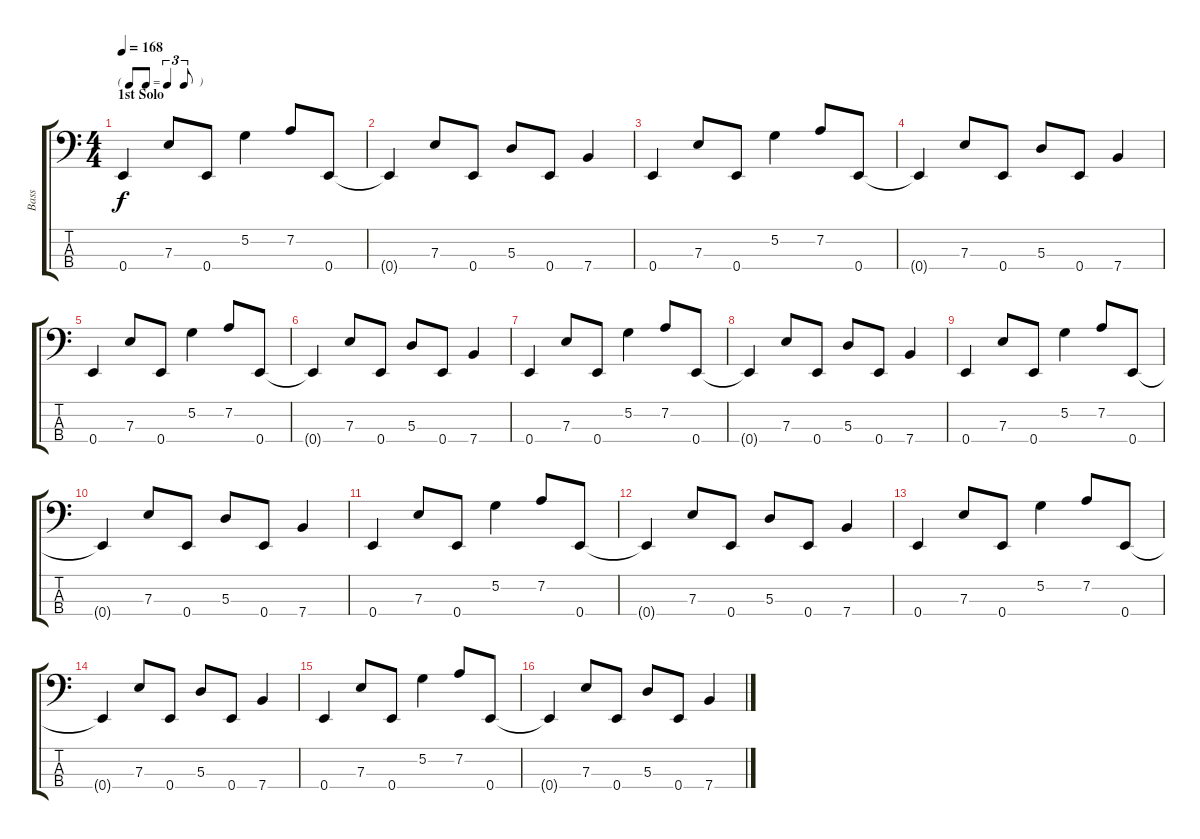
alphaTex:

\track ("Bass" "Bass") {instrument electricbassfinger}
\staff {score tabs}
\tuning (G2 D2 A1 E1) {hide}
\ts (4 4)
\tf triplet8th
\section ("" "1st Solo")
\tempo 168
\clef f4
\ks c
0.4.4{dy f} 7.3.8 0.4.8 5.2.4 7.2.8 0.4.8 |
0.4{t}.4 7.3.8 0.4.8 5.3.8 0.4.8 7.4.4 |
0.4.4 7.3.8 0.4.8 5.2.4 7.2.8 0.4.8 |
0.4{t}.4 7.3.8 0.4.8 5.3.8 0.4.8 7.4.4 |
0.4.4 7.3.8 0.4.8 5.2.4 7.2.8 0.4.8 |
0.4{t}.4 7.3.8 0.4.8 5.3.8 0.4.8 7.4.4 |
0.4.4 7.3.8 0.4.8 5.2.4 7.2.8 0.4.8 |
0.4{t}.4 7.3.8 0.4.8 5.3.8 0.4.8 7.4.4 |
0.4.4 7.3.8 0.4.8 5.2.4 7.2.8 0.4.8 |
0.4{t}.4 7.3.8 0.4.8 5.3.8 0.4.8 7.4.4 |
0.4.4 7.3.8 0.4.8 5.2.4 7.2.8 0.4.8 |
0.4{t}.4 7.3.8 0.4.8 5.3.8 0.4.8 7.4.4 |
0.4.4 7.3.8 0.4.8 5.2.4 7.2.8 0.4.8 |
0.4{t}.4 7.3.8 0.4.8 5.3.8 0.4.8 7.4.4 |
0.4.4 7.3.8 0.4.8 5.2.4 7.2.8 0.4.8 |
0.4{t}.4 7.3.8 0.4.8 5.3.8 0.4.8 7.4.4
